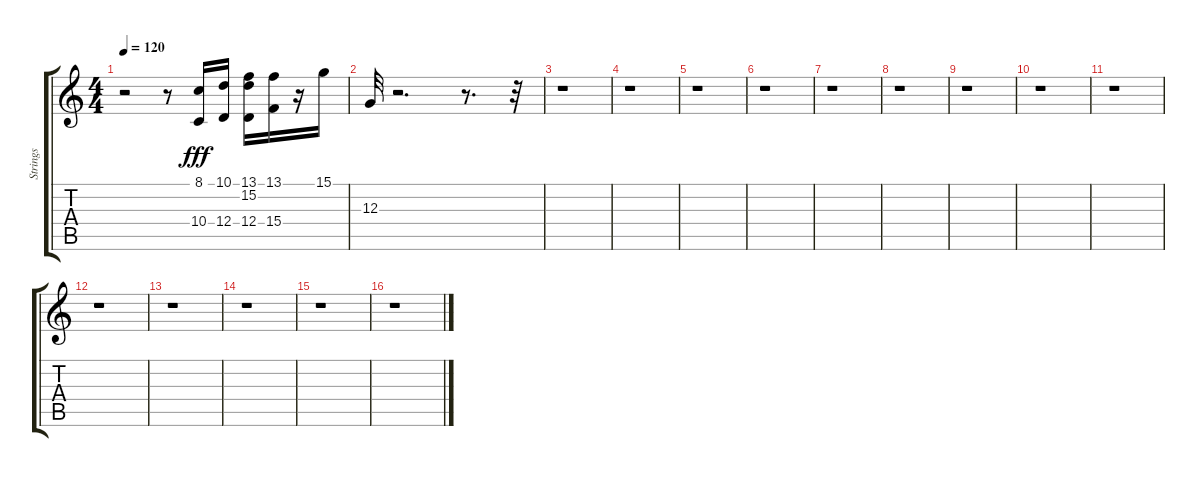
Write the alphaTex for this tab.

\track ("Strings" "Strings") {instrument stringensemble1}
\staff {score tabs}
\tuning (E4 B3 G3 D3 A2 E2) {hide}
\ts (4 4)
\tempo 120
\clef g2
\ks c
r.2{dy fff} r.8 (8.1 10.4).16 (10.1 12.4).16 (13.1 15.2 12.4).16 (13.1 15.4).16 r.16 15.1.16 |
12.3.32 r.2{d} r.8{d} r.32 |
r.1 |
r.1 |
r.1 |
r.1 |
r.1 |
r.1 |
r.1 |
r.1 |
r.1 |
r.1 |
r.1 |
r.1 |
r.1 |
r.1
